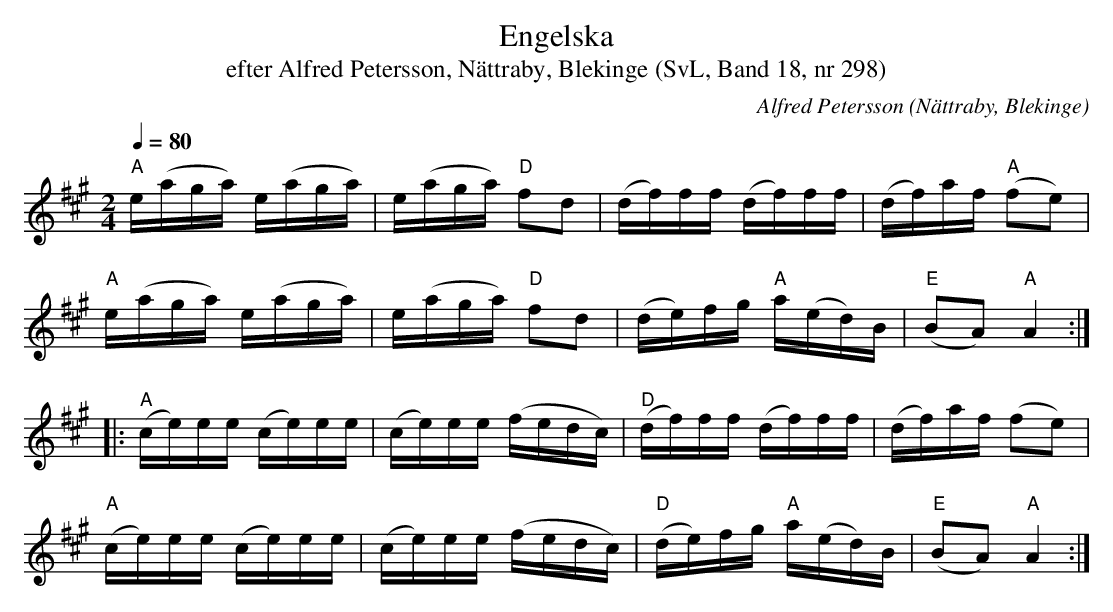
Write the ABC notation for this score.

X:1
T:Engelska
T:efter Alfred Petersson, Nättraby, Blekinge (SvL, Band 18, nr 298)
O:Nättraby, Blekinge
C:Alfred Petersson
M:2/4
L:1/16
Q:1/4=80
K:A
"A" e(aga) e(aga)|e(aga) "D" f2d2|(df)ff (df)ff|(df)af "A" (f2e2)|
"A" e(aga) e(aga)|e(aga) "D" f2d2|(de)fg "A" a(ed)B|"E" (B2A2) "A" A4:|
|: "A" (ce)ee (ce)ee|(ce)ee (fedc)|"D" (df)ff (df)ff|(df)af (f2e2)|
   "A" (ce)ee (ce)ee|(ce)ee (fedc)|"D" (de)fg "A" a(ed)B|"E" (B2A2) "A" A4:|
